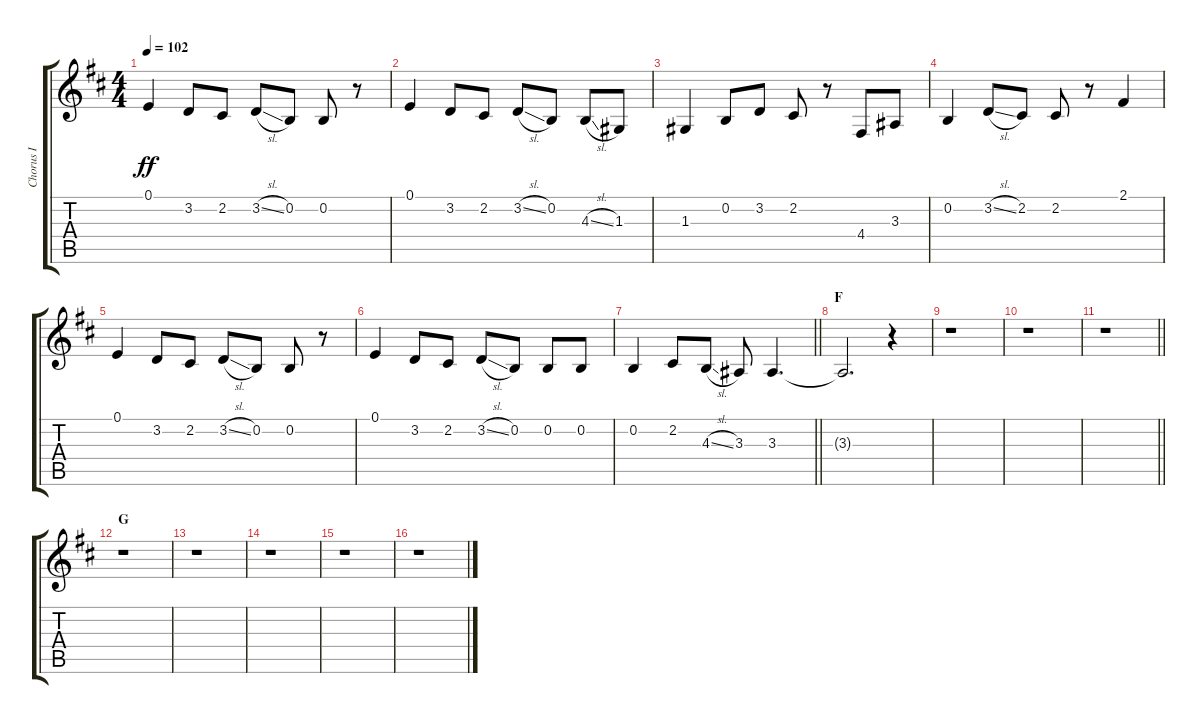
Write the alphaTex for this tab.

\track ("Chorus I" "Chorus I") {instrument voiceoohs}
\staff {score tabs}
\tuning (E4 B3 G3 D3 A2 E2) {hide}
\ts (4 4)
\tempo 102
\clef g2
\ks d
0.1.4{dy ff} 3.2.8 2.2.8 3.2{sl}.8 0.2.8 0.2.8 r.8 |
0.1.4 3.2.8 2.2.8 3.2{sl}.8 0.2.8 4.3{sl}.8 1.3.8 |
1.3.4 0.2.8 3.2.8 2.2.8 r.8 4.4.8 3.3.8 |
0.2.4 3.2{sl}.8 2.2.8 2.2.8 r.8 2.1.4 |
0.1.4 3.2.8 2.2.8 3.2{sl}.8 0.2.8 0.2.8 r.8 |
0.1.4 3.2.8 2.2.8 3.2{sl}.8 0.2.8 0.2.8 0.2.8 |
\barLineRight lightlight
0.2.4 2.2.8 4.3{sl}.8 3.3.8 3.3.4{d} |
\section ("" "F")
3.3{t}.2{d} r.4 |
r.1 |
r.1 |
\barLineRight lightlight
r.1 |
\section ("" "G")
r.1 |
r.1 |
r.1 |
r.1 |
r.1
